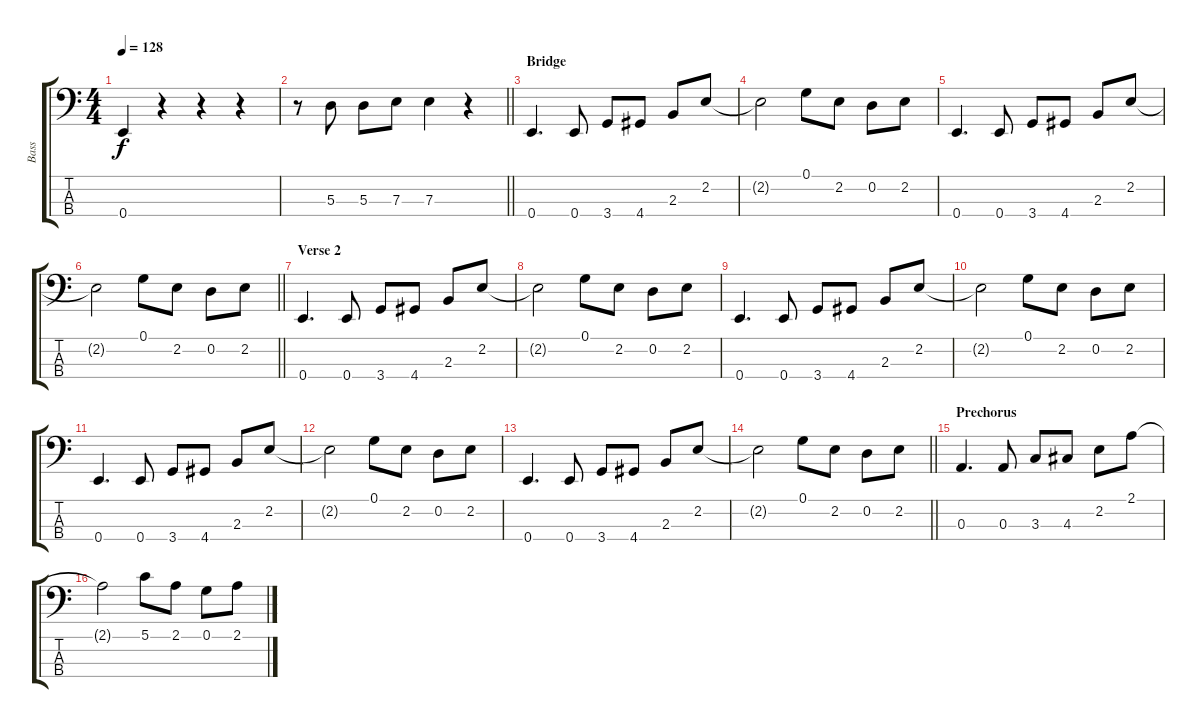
\track ("Bass" "Bass") {instrument electricbassfinger}
\staff {score tabs}
\tuning (G2 D2 A1 E1) {hide}
\ts (4 4)
\tempo 128
\clef f4
\ks c
0.4.4{dy f} r.4 r.4 r.4 |
\barLineRight lightlight
r.8 5.3.8 5.3.8 7.3.8 7.3.4 r.4 |
\section ("" "Bridge")
0.4.4{d} 0.4.8 3.4.8 4.4.8 2.3.8 2.2.8 |
2.2{t}.2 0.1.8 2.2.8 0.2.8 2.2.8 |
0.4.4{d} 0.4.8 3.4.8 4.4.8 2.3.8 2.2.8 |
\barLineRight lightlight
2.2{t}.2 0.1.8 2.2.8 0.2.8 2.2.8 |
\section ("" "Verse 2")
0.4.4{d} 0.4.8 3.4.8 4.4.8 2.3.8 2.2.8 |
2.2{t}.2 0.1.8 2.2.8 0.2.8 2.2.8 |
0.4.4{d} 0.4.8 3.4.8 4.4.8 2.3.8 2.2.8 |
2.2{t}.2 0.1.8 2.2.8 0.2.8 2.2.8 |
0.4.4{d} 0.4.8 3.4.8 4.4.8 2.3.8 2.2.8 |
2.2{t}.2 0.1.8 2.2.8 0.2.8 2.2.8 |
0.4.4{d} 0.4.8 3.4.8 4.4.8 2.3.8 2.2.8 |
\barLineRight lightlight
2.2{t}.2 0.1.8 2.2.8 0.2.8 2.2.8 |
\section ("" "Prechorus")
0.3.4{d} 0.3.8 3.3.8 4.3.8 2.2.8 2.1.8 |
2.1{t}.2 5.1.8 2.1.8 0.1.8 2.1.8
